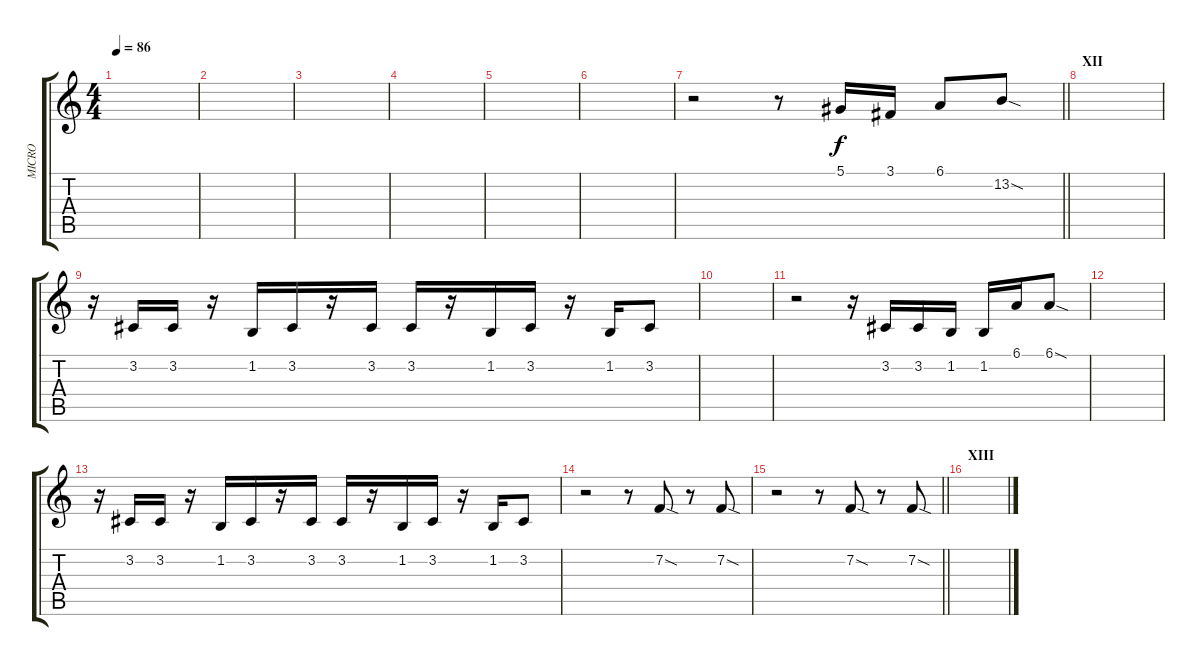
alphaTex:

\track ("MICRO" "MICRO") {instrument harmonica}
\staff {score tabs}
\tuning (Eb4 Bb3 Gb3 Db3 Ab2 Eb2) {hide}
\ts (4 4)
\tempo 86
\clef g2
\ks c
|
|
|
|
|
|
\barLineRight lightlight
r.2 r.8 5.1.16 3.1.16 6.1.8 13.2{sod}.8 |
\section ("" "XII")
|
r.16 3.2.16 3.2.16 r.16 1.2.16 3.2.16 r.16 3.2.16 3.2.16 r.16 1.2.16 3.2.16 r.16 1.2.16 3.2.8 |
|
r.2 r.16 3.2.16 3.2.16 1.2.16 1.2.16 6.1.16 6.1{sod}.8 |
|
r.16 3.2.16 3.2.16 r.16 1.2.16 3.2.16 r.16 3.2.16 3.2.16 r.16 1.2.16 3.2.16 r.16 1.2.16 3.2.8 |
r.2 r.8 7.2{sod}.8 r.8 7.2{sod}.8 |
\barLineRight lightlight
r.2 r.8 7.2{sod}.8 r.8 7.2{sod}.8 |
\section ("" "XIII")
